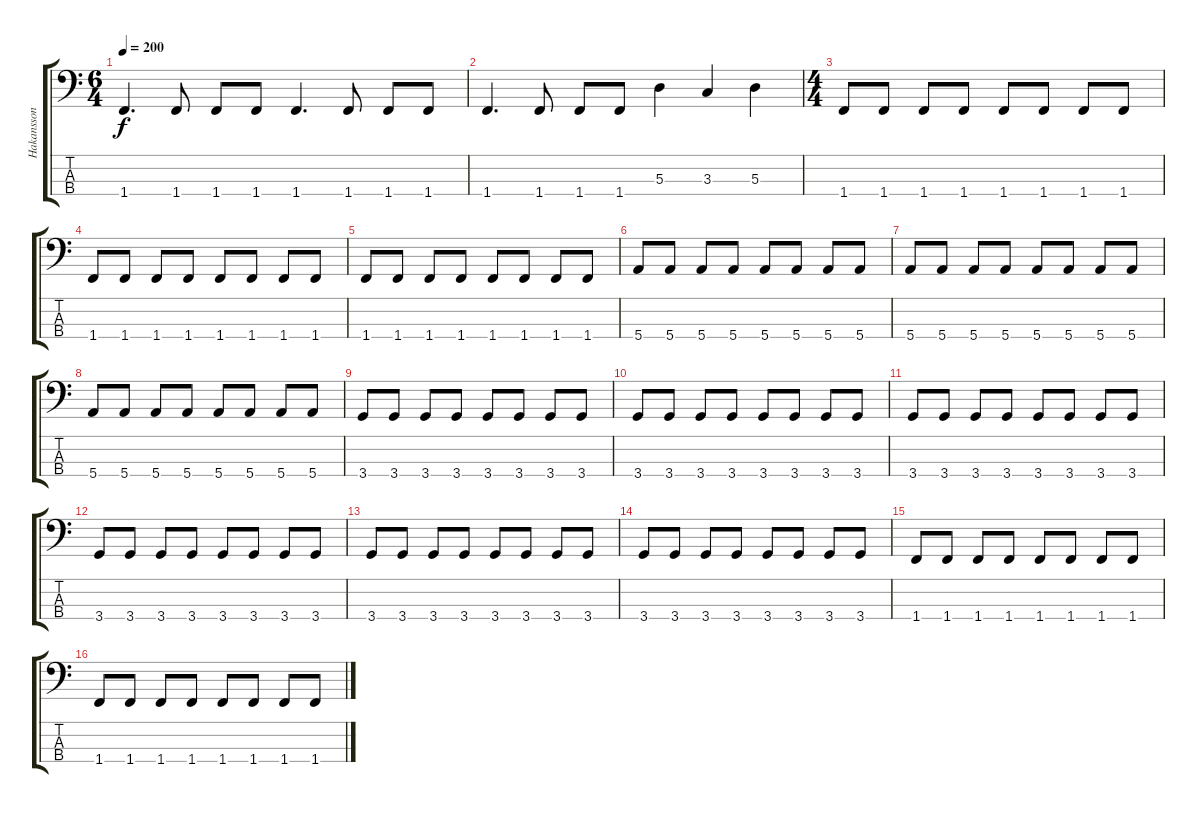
\track ("Hakansson" "Hakansson") {instrument electricbasspick}
\staff {score tabs}
\tuning (G2 D2 A1 E1) {hide}
\ts (6 4)
\tempo 200
\clef f4
\ks c
1.4.4{d dy f} 1.4.8 1.4.8 1.4.8 1.4.4{d} 1.4.8 1.4.8 1.4.8 |
1.4.4{d} 1.4.8 1.4.8 1.4.8 5.3.4 3.3.4 5.3.4 |
\ts (4 4)
1.4.8 1.4.8 1.4.8 1.4.8 1.4.8 1.4.8 1.4.8 1.4.8 |
1.4.8 1.4.8 1.4.8 1.4.8 1.4.8 1.4.8 1.4.8 1.4.8 |
1.4.8 1.4.8 1.4.8 1.4.8 1.4.8 1.4.8 1.4.8 1.4.8 |
5.4.8 5.4.8 5.4.8 5.4.8 5.4.8 5.4.8 5.4.8 5.4.8 |
5.4.8 5.4.8 5.4.8 5.4.8 5.4.8 5.4.8 5.4.8 5.4.8 |
5.4.8 5.4.8 5.4.8 5.4.8 5.4.8 5.4.8 5.4.8 5.4.8 |
3.4.8 3.4.8 3.4.8 3.4.8 3.4.8 3.4.8 3.4.8 3.4.8 |
3.4.8 3.4.8 3.4.8 3.4.8 3.4.8 3.4.8 3.4.8 3.4.8 |
3.4.8 3.4.8 3.4.8 3.4.8 3.4.8 3.4.8 3.4.8 3.4.8 |
3.4.8 3.4.8 3.4.8 3.4.8 3.4.8 3.4.8 3.4.8 3.4.8 |
3.4.8 3.4.8 3.4.8 3.4.8 3.4.8 3.4.8 3.4.8 3.4.8 |
3.4.8 3.4.8 3.4.8 3.4.8 3.4.8 3.4.8 3.4.8 3.4.8 |
1.4.8 1.4.8 1.4.8 1.4.8 1.4.8 1.4.8 1.4.8 1.4.8 |
1.4.8 1.4.8 1.4.8 1.4.8 1.4.8 1.4.8 1.4.8 1.4.8
